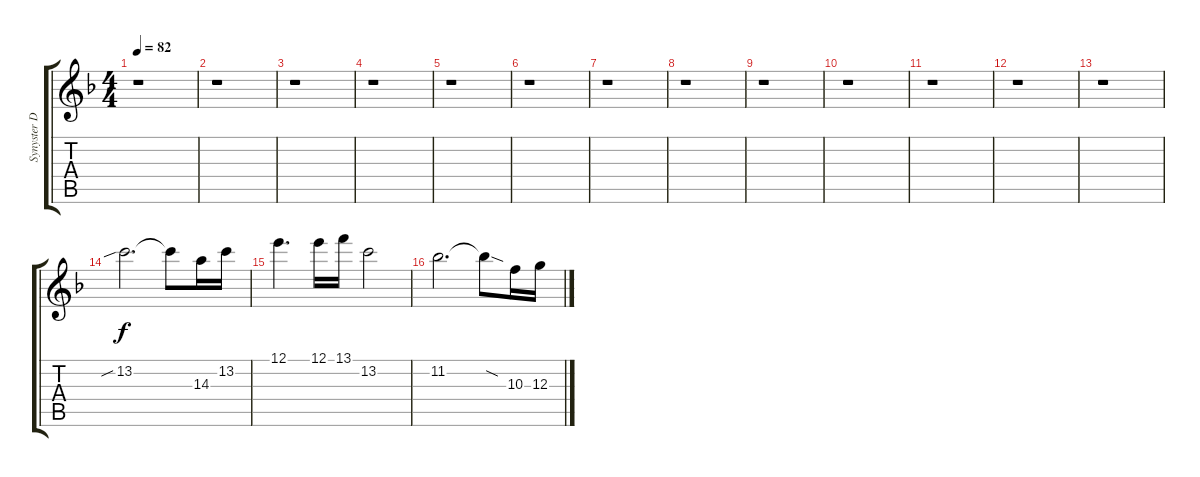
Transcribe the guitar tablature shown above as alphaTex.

\track ("Synyster Distorion" "Synyster D") {instrument distortionguitar}
\staff {score tabs}
\tuning (E4 B3 G3 D3 A2 D2) {hide}
\ts (4 4)
\tempo 82
\clef g2
\ks f
r.1{dy f} |
r.1 |
r.1 |
r.1 |
r.1 |
r.1 |
r.1 |
r.1 |
r.1 |
r.1 |
r.1 |
r.1 |
r.1 |
13.2{sib}.2{d} 13.2{t}.8 14.3.16 13.2.16 |
12.1.4{d} 12.1.16 13.1.16 13.2.2 |
11.2.2{d} 11.2{sod t}.8 10.3.16 12.3.16
